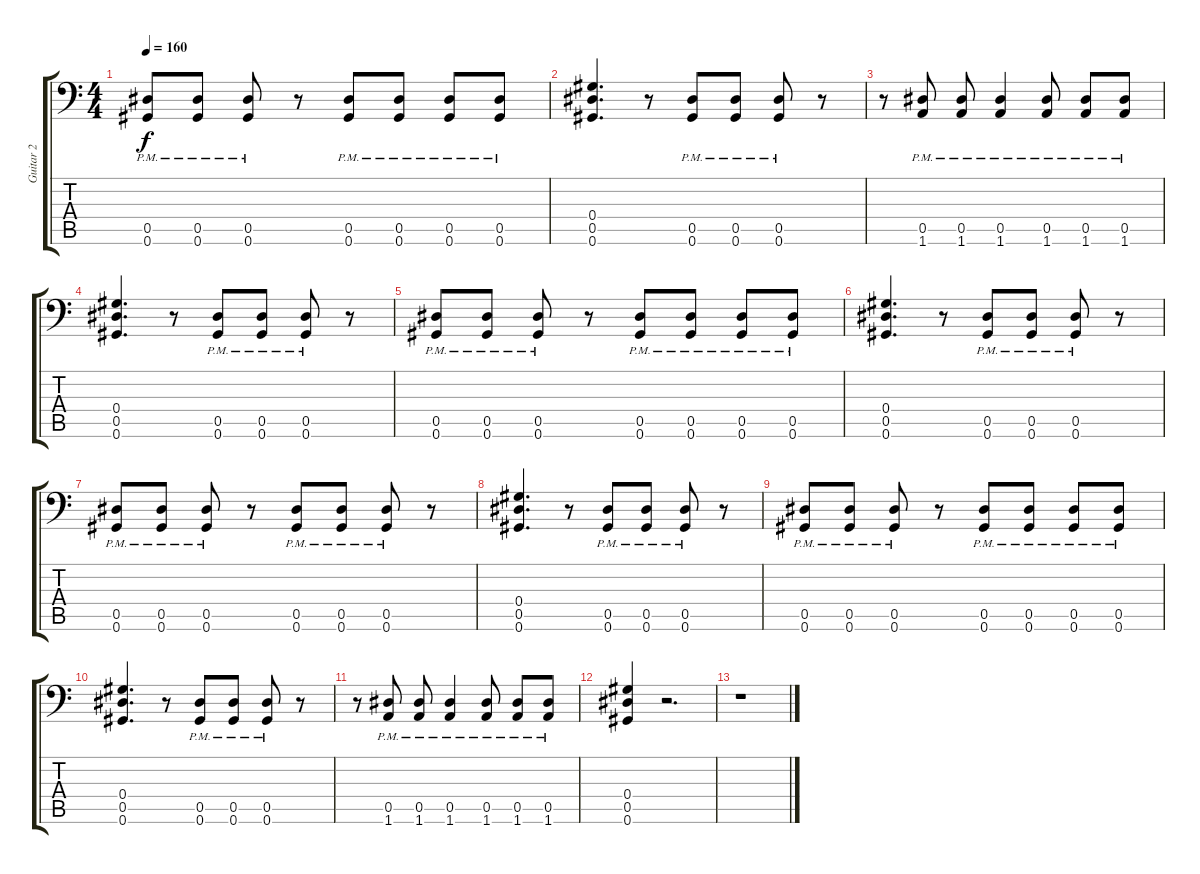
\track ("Guitar 2" "Guitar 2") {instrument distortionguitar}
\staff {score tabs}
\tuning (Bb3 F3 Db3 Ab2 Eb2 Ab1) {hide}
\ts (4 4)
\tempo 160
\clef f4
\ks c
(0.5{pm} 0.6{pm}).8{dy f} (0.5{pm} 0.6{pm}).8 (0.5{pm} 0.6{pm}).8 r.8 (0.5{pm} 0.6{pm}).8 (0.5{pm} 0.6{pm}).8 (0.5{pm} 0.6{pm}).8 (0.5{pm} 0.6{pm}).8 |
(0.4 0.5 0.6).4{d} r.8 (0.5{pm} 0.6{pm}).8 (0.5{pm} 0.6{pm}).8 (0.5{pm} 0.6{pm}).8 r.8 |
r.8 (0.5{pm} 1.6{pm}).8 (0.5{pm} 1.6{pm}).8 (0.5{pm} 1.6{pm}).4 (0.5{pm} 1.6{pm}).8 (0.5{pm} 1.6{pm}).8 (0.5{pm} 1.6{pm}).8 |
(0.4 0.5 0.6).4{d} r.8 (0.5{pm} 0.6{pm}).8 (0.5{pm} 0.6{pm}).8 (0.5{pm} 0.6{pm}).8 r.8 |
(0.5{pm} 0.6{pm}).8 (0.5{pm} 0.6{pm}).8 (0.5{pm} 0.6{pm}).8 r.8 (0.5{pm} 0.6{pm}).8 (0.5{pm} 0.6{pm}).8 (0.5{pm} 0.6{pm}).8 (0.5{pm} 0.6{pm}).8 |
(0.4 0.5 0.6).4{d} r.8 (0.5{pm} 0.6{pm}).8 (0.5{pm} 0.6{pm}).8 (0.5{pm} 0.6{pm}).8 r.8 |
(0.5{pm} 0.6{pm}).8 (0.5{pm} 0.6{pm}).8 (0.5{pm} 0.6{pm}).8 r.8 (0.5{pm} 0.6{pm}).8 (0.5{pm} 0.6{pm}).8 (0.5{pm} 0.6{pm}).8 r.8 |
(0.4 0.5 0.6).4{d} r.8 (0.5{pm} 0.6{pm}).8 (0.5{pm} 0.6{pm}).8 (0.5{pm} 0.6{pm}).8 r.8 |
(0.5{pm} 0.6{pm}).8 (0.5{pm} 0.6{pm}).8 (0.5{pm} 0.6{pm}).8 r.8 (0.5{pm} 0.6{pm}).8 (0.5{pm} 0.6{pm}).8 (0.5{pm} 0.6{pm}).8 (0.5{pm} 0.6{pm}).8 |
(0.4 0.5 0.6).4{d} r.8 (0.5{pm} 0.6{pm}).8 (0.5{pm} 0.6{pm}).8 (0.5{pm} 0.6{pm}).8 r.8 |
r.8 (0.5{pm} 1.6{pm}).8 (0.5{pm} 1.6{pm}).8 (0.5{pm} 1.6{pm}).4 (0.5{pm} 1.6{pm}).8 (0.5{pm} 1.6{pm}).8 (0.5{pm} 1.6{pm}).8 |
(0.4 0.5 0.6).4 r.2{d} |
r.1
